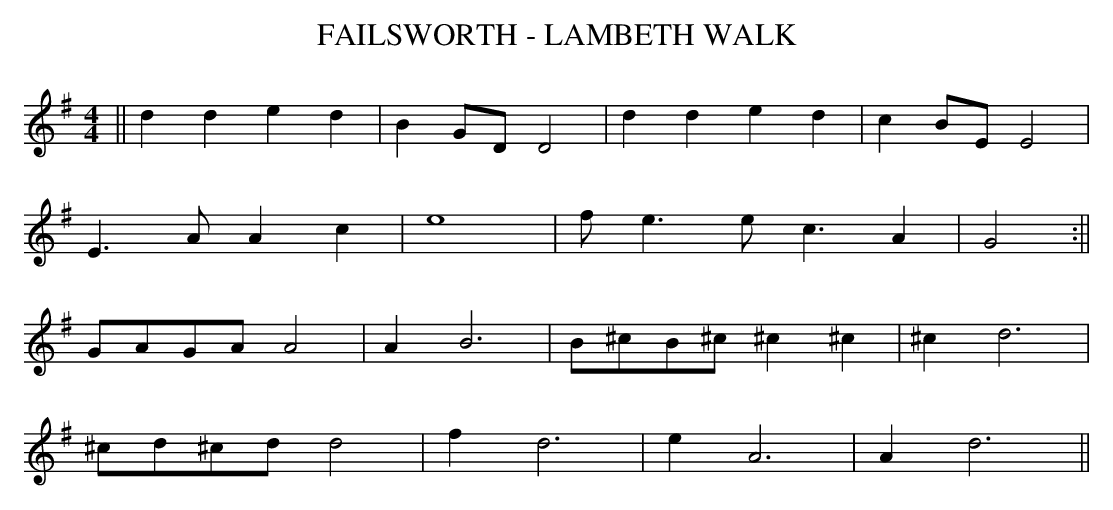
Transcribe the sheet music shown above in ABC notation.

X:1
T:FAILSWORTH - LAMBETH WALK
M: 4/4
L: 1/4
K: G
||dded|BG/D/D2| dded|cB/E/E2|
E>AAc|e4|f<ee<cA|G2:||
G/A/G/A/A2|AB3|B/^c/B/^c/^c^c|^cd3|
^c/d/^c/d/d2|fd3|eA3|Ad3||
